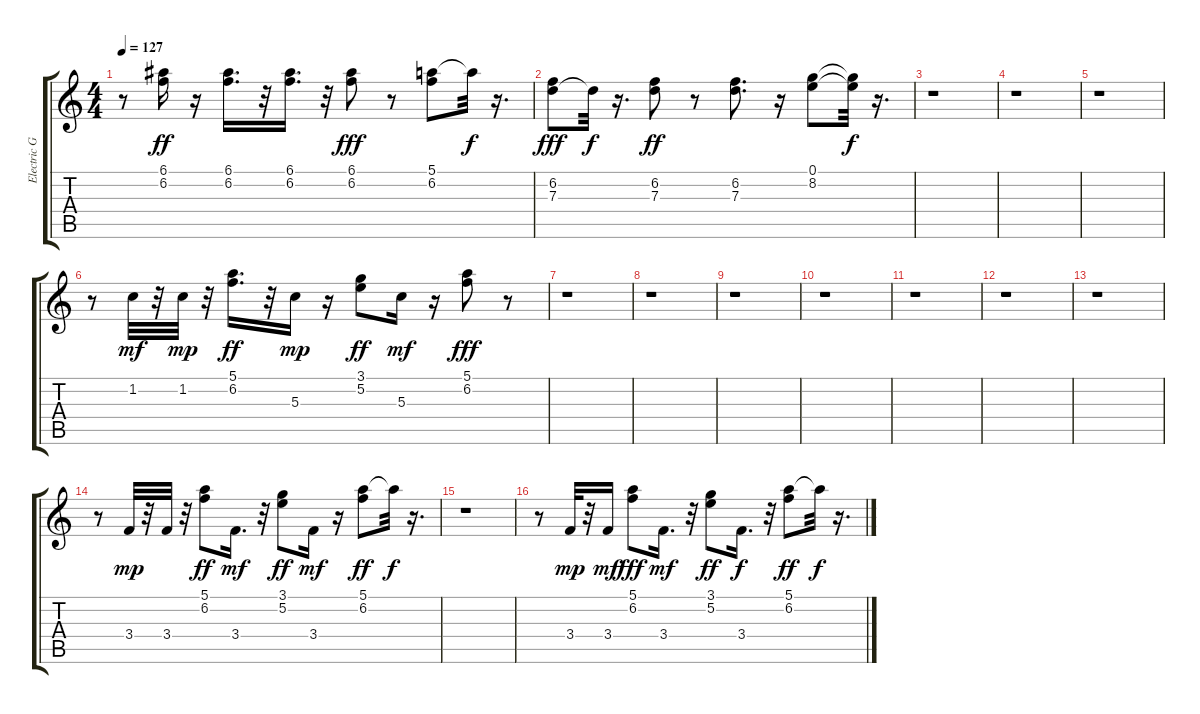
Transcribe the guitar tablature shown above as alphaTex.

\track ("Electric Guitar (clean)" "Electric G") {instrument electricguitarclean}
\staff {score tabs}
\tuning (E4 B3 G3 D3 A2 E2) {hide}
\ts (4 4)
\tempo 127
\clef g2
\ks c
r.8{dy f} (6.1 6.2).16{dy ff} r.16 (6.1 6.2).16{d} r.32 (6.1 6.2).16{d} r.32 (6.1 6.2).8{dy fff} r.8 (5.1 6.2).8 5.1{t}.32{dy f} r.16{d} |
(6.2 7.3).8{dy fff} 7.3{t}.32{dy f} r.16{d} (6.2 7.3).8{dy ff} r.8 (6.2 7.3).8{d} r.16 (0.1 8.2).8 (0.1{t} 8.2{t}).32{dy f} r.16{d} |
r.1 |
r.1 |
r.1 |
r.8 1.2.32{dy mf} r.32 1.2.32{dy mp} r.32 (5.1 6.2).16{d dy ff} r.32 5.3.16{dy mp} r.16 (3.1 5.2).8{dy ff} 5.3.16{dy mf} r.16 (5.1 6.2).8{dy fff} r.8 |
r.1 |
r.1 |
r.1 |
r.1 |
r.1 |
r.1 |
r.1 |
r.8 3.4.32{dy mp} r.32 3.4.32 r.32 (5.1 6.2).8{dy ff} 3.4.16{d dy mf} r.32 (3.1 5.2).8{dy ff} 3.4.16{dy mf} r.16 (5.1 6.2).8{dy ff} 5.1{t}.32{dy f} r.16{d} |
r.1 |
r.8 3.4.32{dy mp} r.32 3.4.16{dy mf} (5.1 6.2).8{dy fff} 3.4.16{d dy mf} r.32 (3.1 5.2).8{dy ff} 3.4.16{d dy f} r.32 (5.1 6.2).8{dy ff} 5.1{t}.32{dy f} r.16{d}
